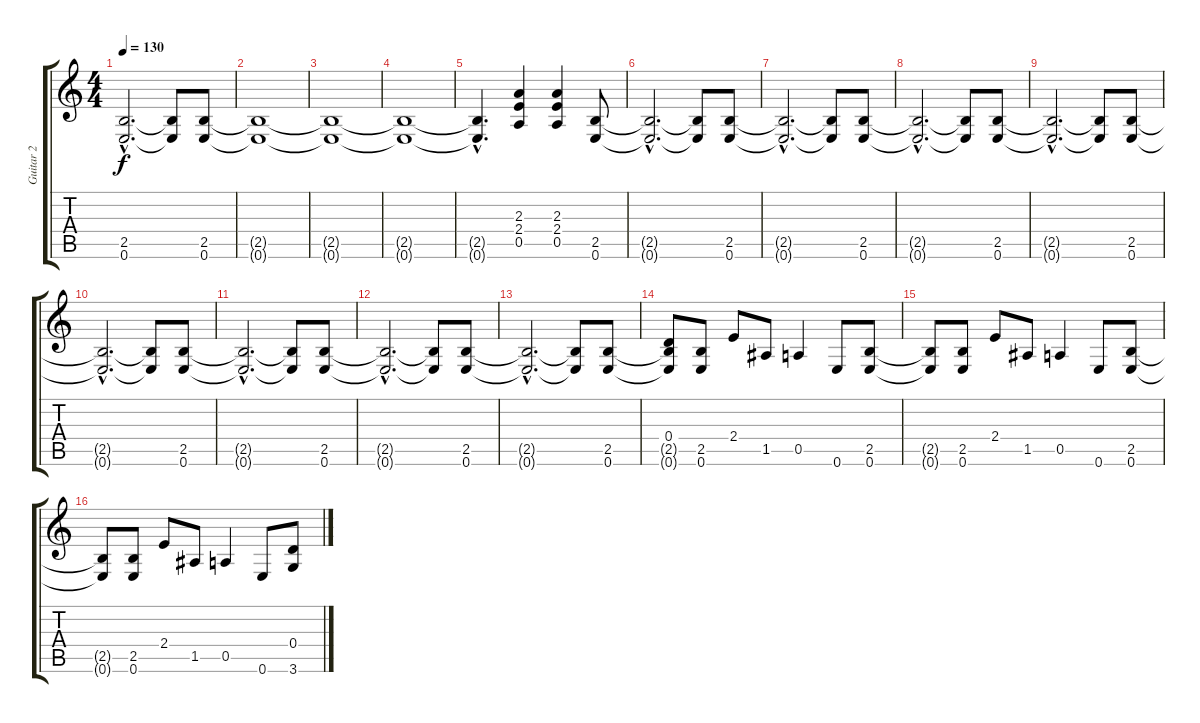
\track ("Guitar 2" "Guitar 2") {instrument overdrivenguitar}
\staff {score tabs}
\tuning (E4 B3 G3 D3 A2 E2) {hide}
\ts (4 4)
\tempo 130
\clef g2
\ks c
(2.5{hac t} 0.6{hac t}).2{d dy f} (2.5{t} 0.6{t}).8 (2.5 0.6).8 |
(2.5{t} 0.6{t}).1 |
(2.5{t} 0.6{t}).1 |
(2.5{t} 0.6{t}).1 |
(2.5{hac t} 0.6{hac t}).4{d} (2.3 2.4 0.5).4 (2.3 2.4 0.5).4 (2.5 0.6).8 |
(2.5{hac t} 0.6{hac t}).2{d} (2.5{t} 0.6{t}).8 (2.5 0.6).8 |
(2.5{hac t} 0.6{hac t}).2{d} (2.5{t} 0.6{t}).8 (2.5 0.6).8 |
(2.5{hac t} 0.6{hac t}).2{d} (2.5{t} 0.6{t}).8 (2.5 0.6).8 |
(2.5{hac t} 0.6{hac t}).2{d} (2.5{t} 0.6{t}).8 (2.5 0.6).8 |
(2.5{hac t} 0.6{hac t}).2{d} (2.5{t} 0.6{t}).8 (2.5 0.6).8 |
(2.5{hac t} 0.6{hac t}).2{d} (2.5{t} 0.6{t}).8 (2.5 0.6).8 |
(2.5{hac t} 0.6{hac t}).2{d} (2.5{t} 0.6{t}).8 (2.5 0.6).8 |
(2.5{hac t} 0.6{hac t}).2{d} (2.5{t} 0.6{t}).8 (2.5 0.6).8 |
(0.4 2.5{t} 0.6{t}).8 (2.5 0.6).8 2.4.8 1.5.8 0.5.4 0.6.8 (2.5 0.6).8 |
(2.5{t} 0.6{t}).8 (2.5 0.6).8 2.4.8 1.5.8 0.5.4 0.6.8 (2.5 0.6).8 |
(2.5{t} 0.6{t}).8 (2.5 0.6).8 2.4.8 1.5.8 0.5.4 0.6.8 (0.4 3.6).8
